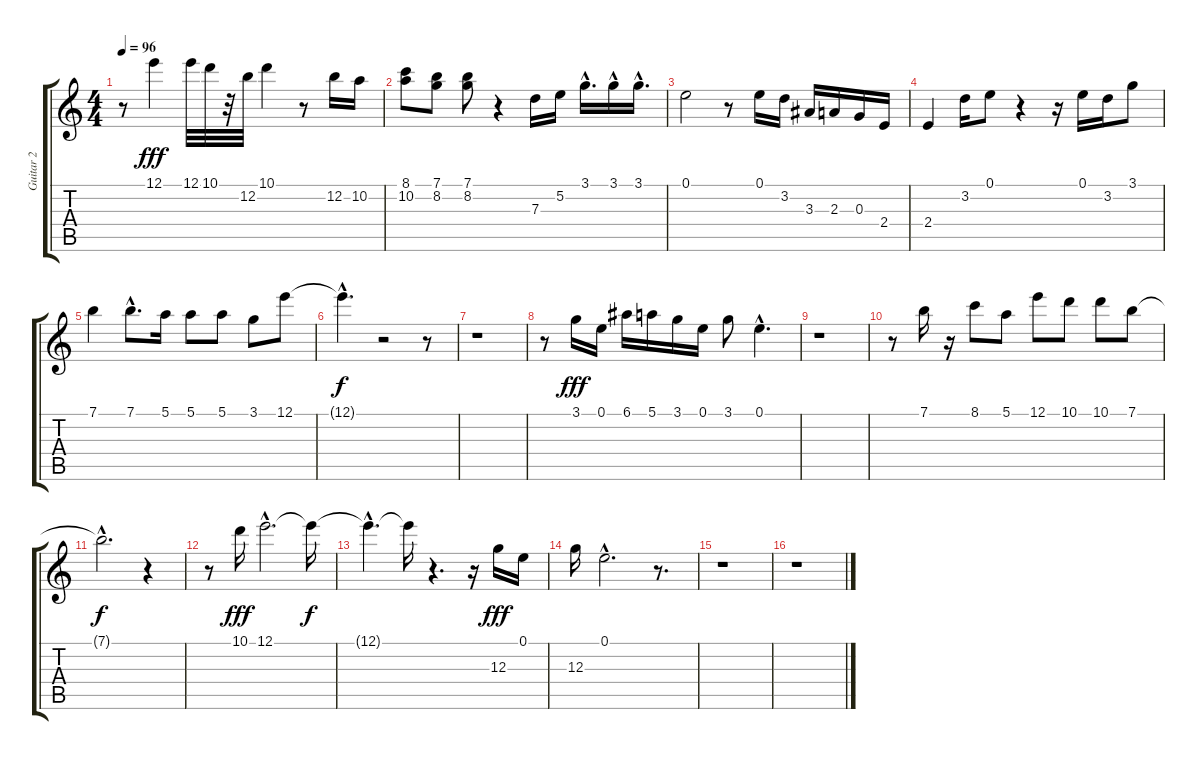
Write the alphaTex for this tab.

\track ("Guitar 2" "Guitar 2") {instrument overdrivenguitar}
\staff {score tabs}
\tuning (E4 B3 G3 D3 A2 E2) {hide}
\ts (4 4)
\tempo 96
\clef g2
\ks c
r.8{dy f} 12.1.4{dy fff} 12.1.32 10.1.32 r.32 12.2.32 10.1.4 r.8 12.2.16 10.2.16 |
(8.1 10.2).8 (7.1 8.2).8 (7.1 8.2).8 r.4 7.3.16 5.2.16 3.1{hac}.16{d} 3.1{hac}.16 3.1{hac}.16{d} |
0.1.2 r.8 0.1.16 3.2.16 3.3.16 2.3.16 0.3.16 2.4.16 |
2.4.4 3.2.16 0.1.8 r.4 r.16 0.1.16 3.2.16 3.1.8 |
7.1.4 7.1{hac}.8{d} 5.1.16 5.1.8 5.1.8 3.1.8 12.1.8 |
12.1{hac t}.4{d dy f} r.2 r.8 |
r.1 |
r.8 3.1.16{dy fff} 0.1.16 6.1.16 5.1.16 3.1.16 0.1.16 3.1.8 0.1{hac}.4{d} |
r.1 |
r.8 7.1.16 r.16 8.1.8 5.1.8 12.1.8 10.1.8 10.1.8 7.1.8 |
7.1{hac t}.2{d dy f} r.4 |
r.8 10.1.16{dy fff} 12.1{hac}.2{d} 12.1{t}.16{dy f} |
12.1{hac t}.4{d} 12.1{t}.16 r.4{d} r.16 12.3.16{dy fff} 0.1.16 |
12.3.16 0.1{hac}.2{d} r.8{d} |
r.1 |
r.1
